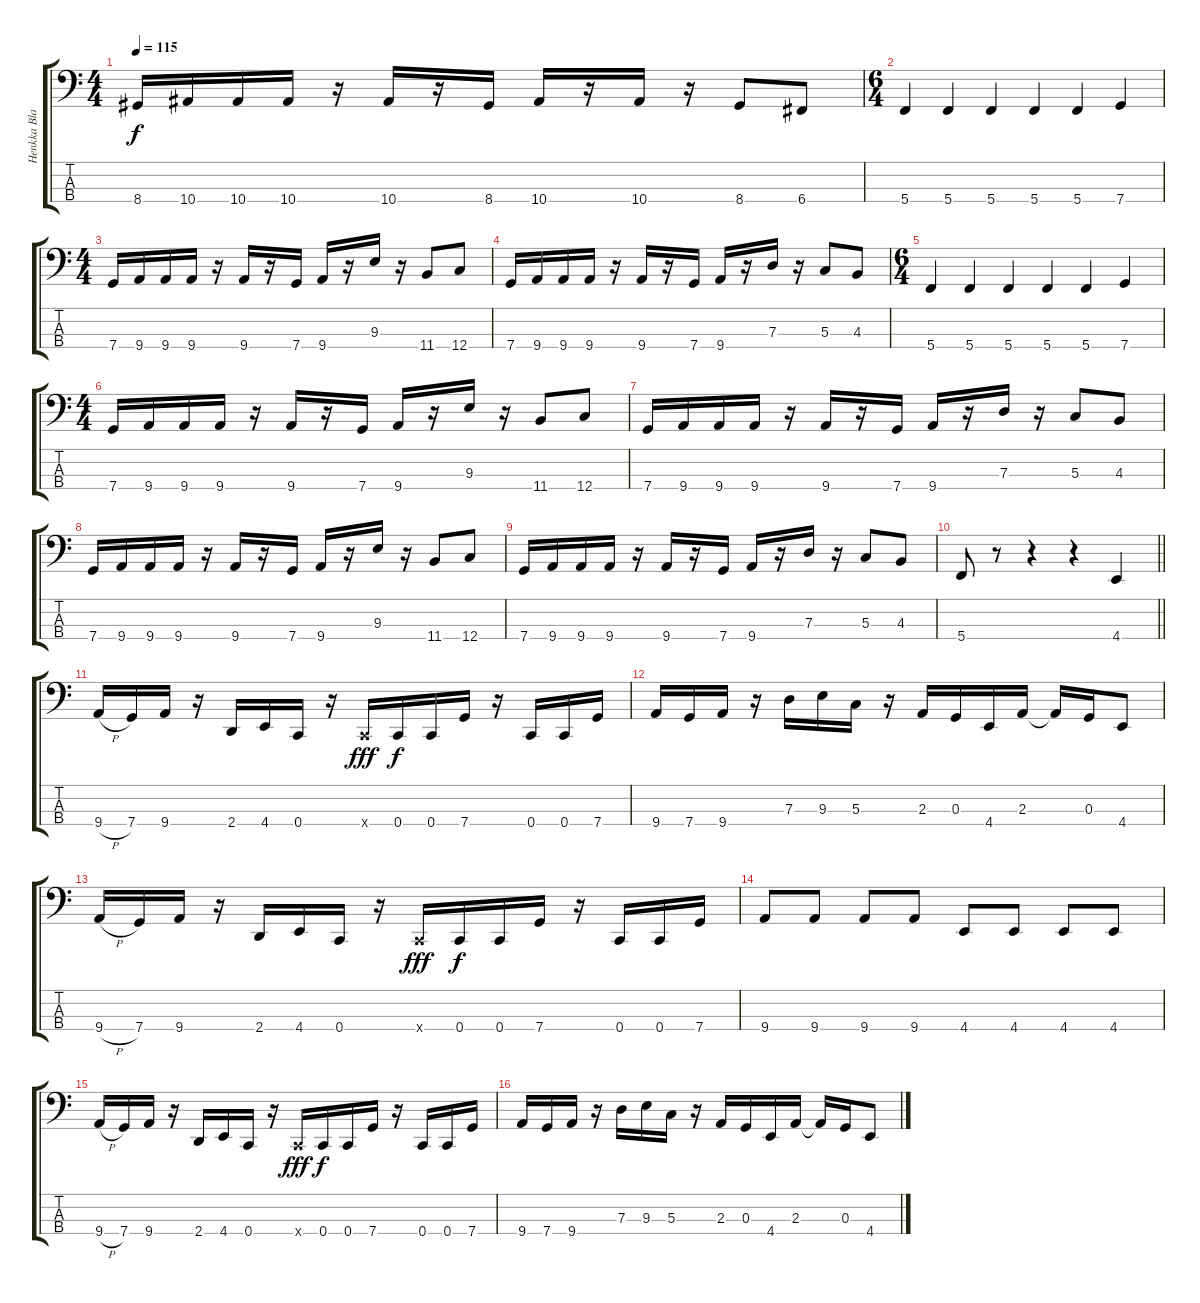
\track ("Henkka Blacksmith" "Henkka Bla") {instrument electricbasspick}
\staff {score tabs}
\tuning (F2 C2 G1 C1) {hide}
\ts (4 4)
\tempo 115
\clef f4
\ks c
8.4.16{dy f} 10.4.16 10.4.16 10.4.16 r.16 10.4.16 r.16 8.4.16 10.4.16 r.16 10.4.16 r.16 8.4.8 6.4.8 |
\ts (6 4)
5.4.4 5.4.4 5.4.4 5.4.4 5.4.4 7.4.4 |
\ts (4 4)
7.4.16 9.4.16 9.4.16 9.4.16 r.16 9.4.16 r.16 7.4.16 9.4.16 r.16 9.3.16 r.16 11.4.8 12.4.8 |
7.4.16 9.4.16 9.4.16 9.4.16 r.16 9.4.16 r.16 7.4.16 9.4.16 r.16 7.3.16 r.16 5.3.8 4.3.8 |
\ts (6 4)
5.4.4 5.4.4 5.4.4 5.4.4 5.4.4 7.4.4 |
\ts (4 4)
7.4.16 9.4.16 9.4.16 9.4.16 r.16 9.4.16 r.16 7.4.16 9.4.16 r.16 9.3.16 r.16 11.4.8 12.4.8 |
7.4.16 9.4.16 9.4.16 9.4.16 r.16 9.4.16 r.16 7.4.16 9.4.16 r.16 7.3.16 r.16 5.3.8 4.3.8 |
7.4.16 9.4.16 9.4.16 9.4.16 r.16 9.4.16 r.16 7.4.16 9.4.16 r.16 9.3.16 r.16 11.4.8 12.4.8 |
7.4.16 9.4.16 9.4.16 9.4.16 r.16 9.4.16 r.16 7.4.16 9.4.16 r.16 7.3.16 r.16 5.3.8 4.3.8 |
\barLineRight lightlight
5.4.8 r.8 r.4 r.4 4.4.4 |
9.4{h}.16 7.4.16 9.4.16 r.16 2.4.16 4.4.16 0.4.16 r.16 0.4{x}.16{dy fff} 0.4.16{dy f} 0.4.16 7.4.16 r.16 0.4.16 0.4.16 7.4.16 |
9.4.16 7.4.16 9.4.16 r.16 7.3.16 9.3.16 5.3.16 r.16 2.3.16 0.3.16 4.4.16 2.3.16 2.3{t}.16 0.3.16 4.4.8 |
9.4{h}.16 7.4.16 9.4.16 r.16 2.4.16 4.4.16 0.4.16 r.16 0.4{x}.16{dy fff} 0.4.16{dy f} 0.4.16 7.4.16 r.16 0.4.16 0.4.16 7.4.16 |
9.4.8 9.4.8 9.4.8 9.4.8 4.4.8 4.4.8 4.4.8 4.4.8 |
9.4{h}.16 7.4.16 9.4.16 r.16 2.4.16 4.4.16 0.4.16 r.16 0.4{x}.16{dy fff} 0.4.16{dy f} 0.4.16 7.4.16 r.16 0.4.16 0.4.16 7.4.16 |
9.4.16 7.4.16 9.4.16 r.16 7.3.16 9.3.16 5.3.16 r.16 2.3.16 0.3.16 4.4.16 2.3.16 2.3{t}.16 0.3.16 4.4.8
